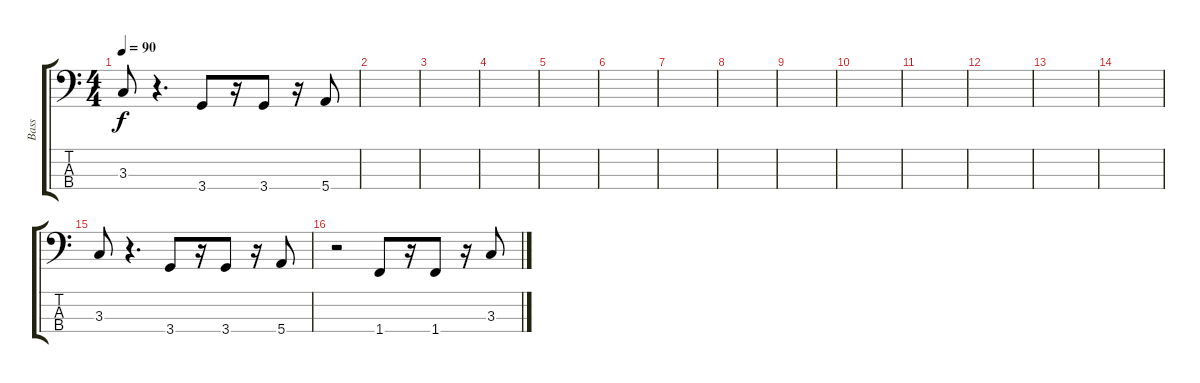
\track ("Bass" "Bass") {instrument electricbassfinger}
\staff {score tabs}
\tuning (G2 D2 A1 E1) {hide}
\ts (4 4)
\tempo 90
\clef f4
\ks c
3.3.8{dy f} r.4{d} 3.4.8 r.16 3.4.8 r.16 5.4.8 |
|
|
|
|
|
|
|
|
|
|
|
|
|
3.3.8 r.4{d} 3.4.8 r.16 3.4.8 r.16 5.4.8 |
r.2 1.4.8 r.16 1.4.8 r.16 3.3.8
